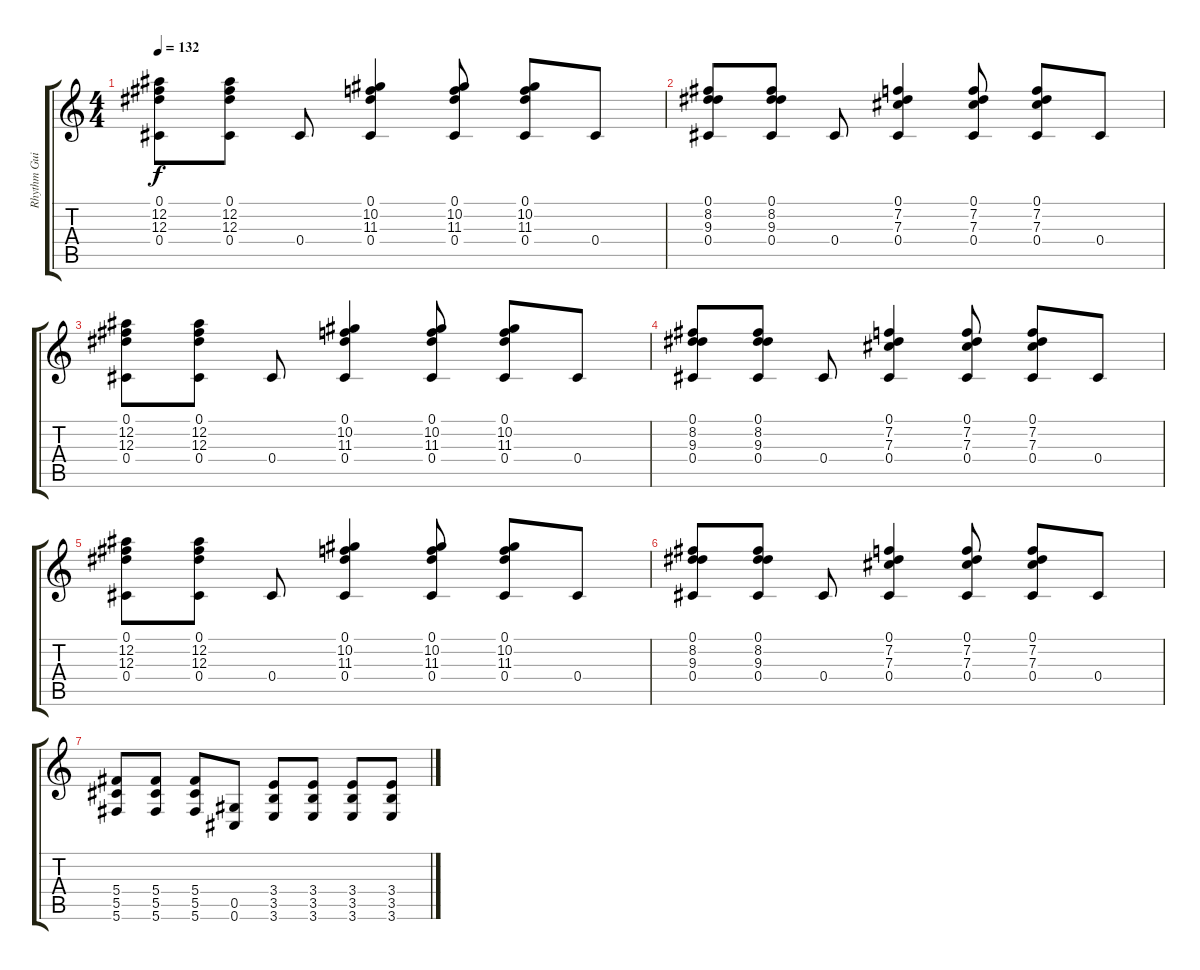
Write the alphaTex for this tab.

\track ("Rhythm Guitar" "Rhythm Gui") {instrument distortionguitar}
\staff {score tabs}
\tuning (Eb4 Bb3 Gb3 Db3 Ab2 Db2) {hide}
\ts (4 4)
\tempo 132
\clef g2
\ks c
(0.1 12.2 12.3 0.4).8{dy f} (0.1 12.2 12.3 0.4).8 0.4.8 (0.1 10.2 11.3 0.4).4 (0.1 10.2 11.3 0.4).8 (0.1 10.2 11.3 0.4).8 0.4.8 |
(0.1 8.2 9.3 0.4).8 (0.1 8.2 9.3 0.4).8 0.4.8 (0.1 7.2 7.3 0.4).4 (0.1 7.2 7.3 0.4).8 (0.1 7.2 7.3 0.4).8 0.4.8 |
(0.1 12.2 12.3 0.4).8 (0.1 12.2 12.3 0.4).8 0.4.8 (0.1 10.2 11.3 0.4).4 (0.1 10.2 11.3 0.4).8 (0.1 10.2 11.3 0.4).8 0.4.8 |
(0.1 8.2 9.3 0.4).8 (0.1 8.2 9.3 0.4).8 0.4.8 (0.1 7.2 7.3 0.4).4 (0.1 7.2 7.3 0.4).8 (0.1 7.2 7.3 0.4).8 0.4.8 |
(0.1 12.2 12.3 0.4).8 (0.1 12.2 12.3 0.4).8 0.4.8 (0.1 10.2 11.3 0.4).4 (0.1 10.2 11.3 0.4).8 (0.1 10.2 11.3 0.4).8 0.4.8 |
(0.1 8.2 9.3 0.4).8 (0.1 8.2 9.3 0.4).8 0.4.8 (0.1 7.2 7.3 0.4).4 (0.1 7.2 7.3 0.4).8 (0.1 7.2 7.3 0.4).8 0.4.8 |
(5.4 5.5 5.6).8 (5.4 5.5 5.6).8 (5.4 5.5 5.6).8 (0.5 0.6).8 (3.4 3.5 3.6).8 (3.4 3.5 3.6).8 (3.4 3.5 3.6).8 (3.4 3.5 3.6).8
